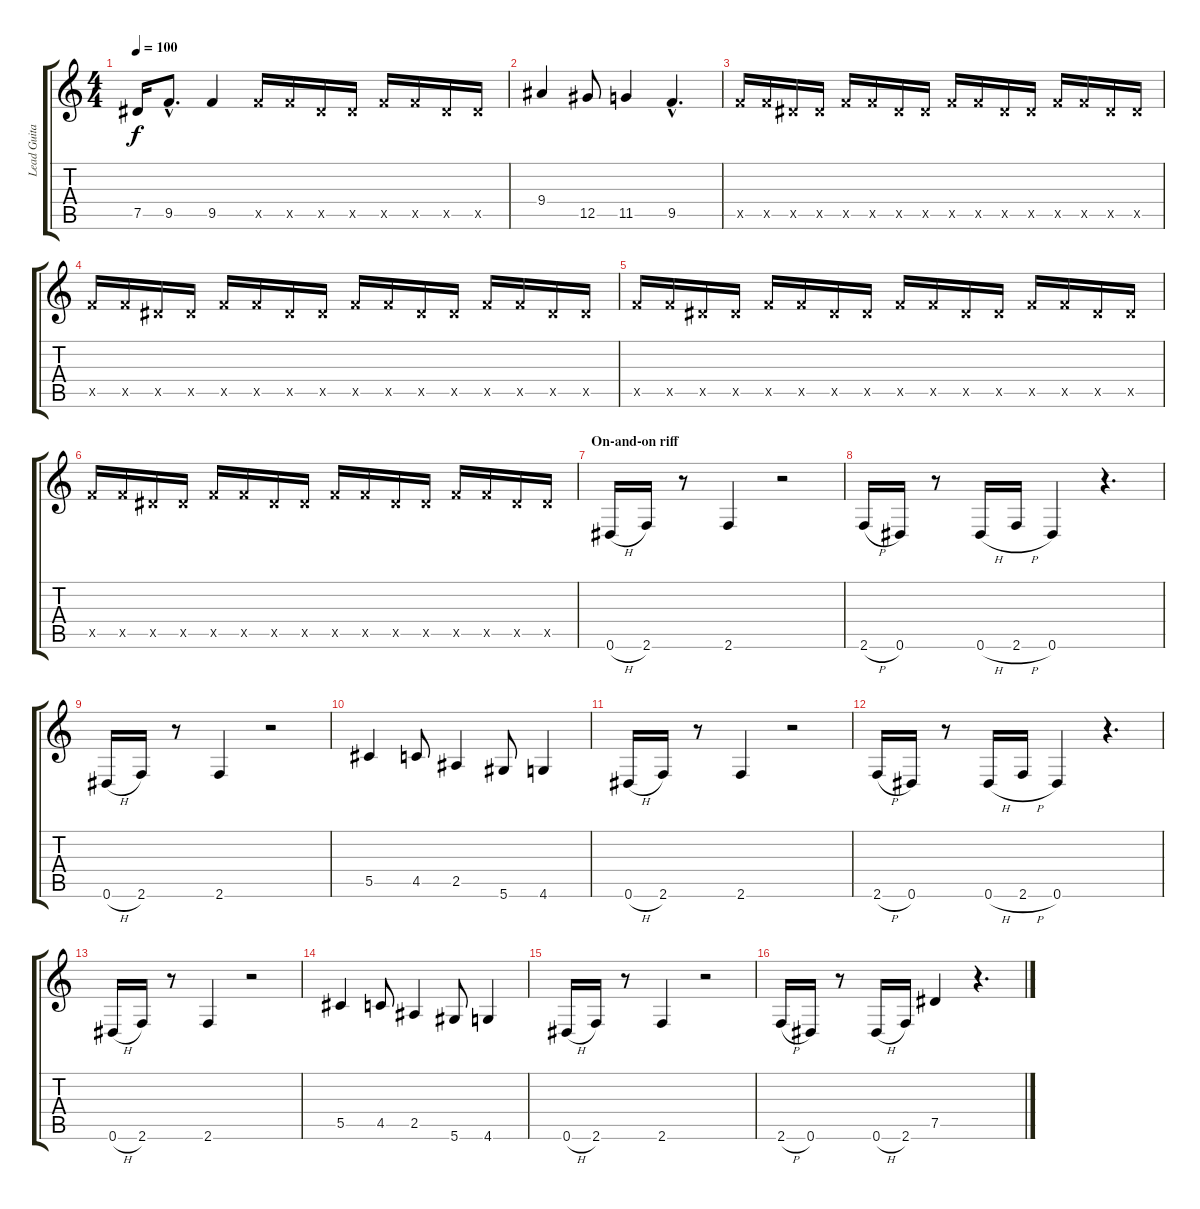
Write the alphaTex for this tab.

\track ("Lead Guitar" "Lead Guita") {instrument overdrivenguitar}
\staff {score tabs}
\tuning (Eb4 Bb3 Gb3 Db3 Ab2 Eb2) {hide}
\ts (4 4)
\tempo 100
\clef g2
\ks c
7.5.16{dy f} 9.5{hac}.8{d} 9.5.4 9.5{x}.16 9.5{x}.16 7.5{x}.16 7.5{x}.16 9.5{x}.16 9.5{x}.16 7.5{x}.16 7.5{x}.16 |
9.4.4 12.5.8 11.5.4 9.5{hac}.4{d} |
9.5{x}.16 9.5{x}.16 7.5{x}.16 7.5{x}.16 9.5{x}.16 9.5{x}.16 7.5{x}.16 7.5{x}.16 9.5{x}.16 9.5{x}.16 7.5{x}.16 7.5{x}.16 9.5{x}.16 9.5{x}.16 7.5{x}.16 7.5{x}.16 |
9.5{x}.16 9.5{x}.16 7.5{x}.16 7.5{x}.16 9.5{x}.16 9.5{x}.16 7.5{x}.16 7.5{x}.16 9.5{x}.16 9.5{x}.16 7.5{x}.16 7.5{x}.16 9.5{x}.16 9.5{x}.16 7.5{x}.16 7.5{x}.16 |
9.5{x}.16 9.5{x}.16 7.5{x}.16 7.5{x}.16 9.5{x}.16 9.5{x}.16 7.5{x}.16 7.5{x}.16 9.5{x}.16 9.5{x}.16 7.5{x}.16 7.5{x}.16 9.5{x}.16 9.5{x}.16 7.5{x}.16 7.5{x}.16 |
9.5{x}.16 9.5{x}.16 7.5{x}.16 7.5{x}.16 9.5{x}.16 9.5{x}.16 7.5{x}.16 7.5{x}.16 9.5{x}.16 9.5{x}.16 7.5{x}.16 7.5{x}.16 9.5{x}.16 9.5{x}.16 7.5{x}.16 7.5{x}.16 |
\section ("" "On-and-on riff")
0.6{h}.16 2.6.16 r.8 2.6.4 r.2 |
2.6{h}.16 0.6.16 r.8 0.6{h}.16 2.6{h}.16 0.6.4 r.4{d} |
0.6{h}.16 2.6.16 r.8 2.6.4 r.2 |
5.5.4 4.5.8 2.5.4 5.6.8 4.6.4 |
0.6{h}.16 2.6.16 r.8 2.6.4 r.2 |
2.6{h}.16 0.6.16 r.8 0.6{h}.16 2.6{h}.16 0.6.4 r.4{d} |
0.6{h}.16 2.6.16 r.8 2.6.4 r.2 |
5.5.4 4.5.8 2.5.4 5.6.8 4.6.4 |
0.6{h}.16 2.6.16 r.8 2.6.4 r.2 |
2.6{h}.16 0.6.16 r.8 0.6{h}.16 2.6.16 7.5.4{instrument guitarharmonics} r.4{d}
